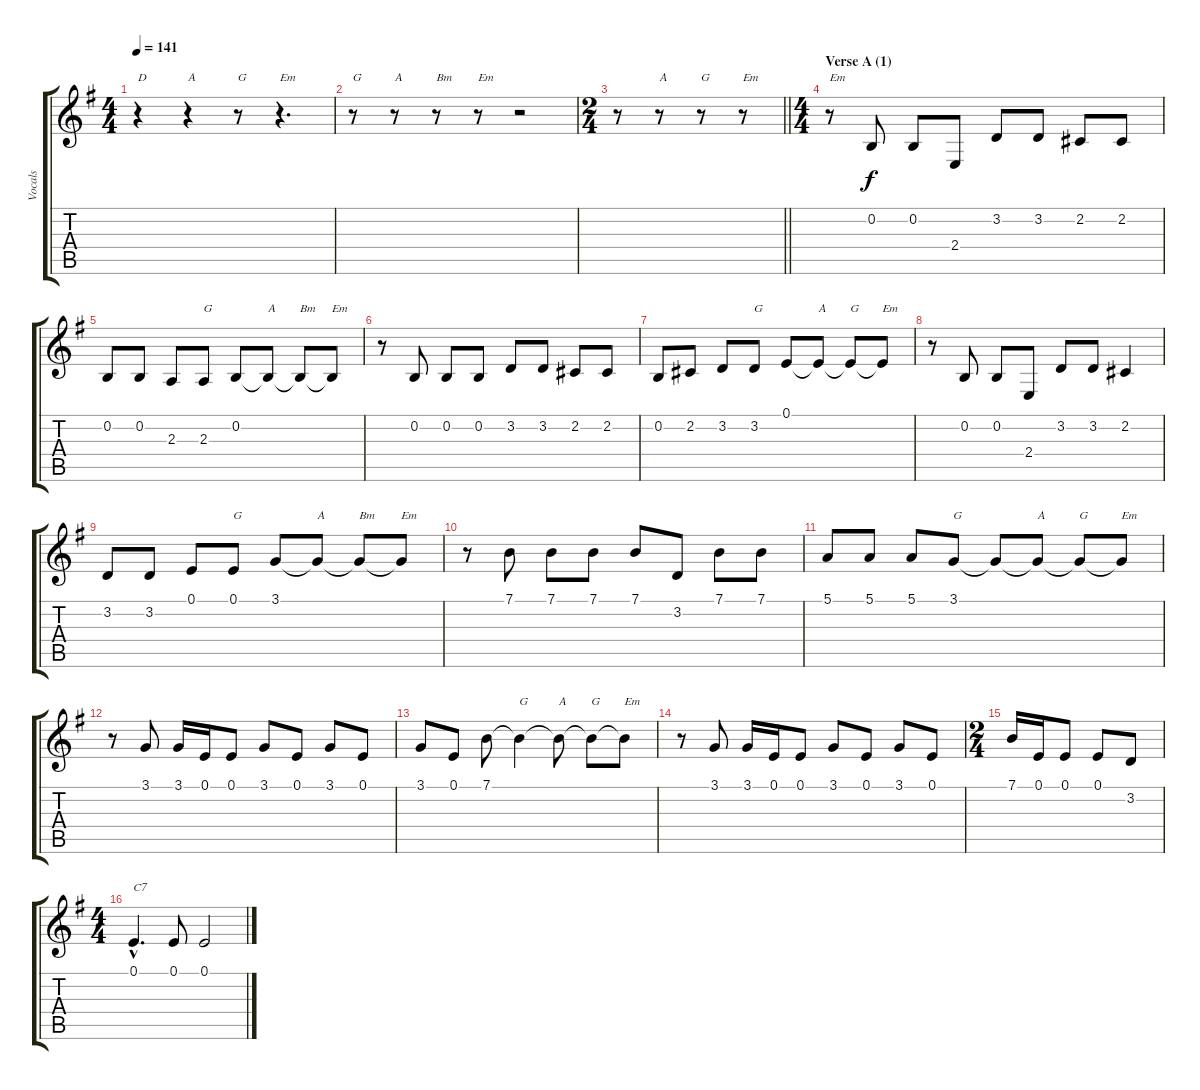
\track ("Vocals" "Vocals") {instrument sopranosax}
\staff {score tabs}
\tuning (E4 B3 G3 D3 A2 E2) {hide}
\ts (4 4)
\tempo 141
\clef g2
\ks g
r.4{txt "D" dy f} r.4{txt "A"} r.8{txt "G"} r.4{d txt "Em"} |
r.8{txt "G"} r.8{txt "A"} r.8{txt "Bm"} r.8{txt "Em"} r.2 |
\ts (2 4)
\barLineRight lightlight
r.8 r.8{txt "A"} r.8{txt "G"} r.8{txt "Em"} |
\ts (4 4)
\section ("" "Verse A (1)")
r.8{txt "Em"} 0.2.8 0.2.8 2.4.8 3.2.8 3.2.8 2.2.8 2.2.8 |
0.2.8 0.2.8 2.3.8 2.3.8{txt "G"} 0.2.8 0.2{t}.8{txt "A"} 0.2{t}.8{txt "Bm"} 0.2{t}.8{txt "Em"} |
r.8 0.2.8 0.2.8 0.2.8 3.2.8 3.2.8 2.2.8 2.2.8 |
0.2.8 2.2.8 3.2.8 3.2.8{txt "G"} 0.1.8 0.1{t}.8{txt "A"} 0.1{t}.8{txt "G"} 0.1{t}.8{txt "Em"} |
r.8 0.2.8 0.2.8 2.4.8 3.2.8 3.2.8 2.2.4 |
3.2.8 3.2.8 0.1.8 0.1.8{txt "G"} 3.1.8 3.1{t}.8{txt "A"} 3.1{t}.8{txt "Bm"} 3.1{t}.8{txt "Em"} |
r.8 7.1.8 7.1.8 7.1.8 7.1.8 3.2.8 7.1.8 7.1.8 |
5.1.8 5.1.8 5.1.8 3.1.8{txt "G"} 3.1{t}.8 3.1{t}.8{txt "A"} 3.1{t}.8{txt "G"} 3.1{t}.8{txt "Em"} |
r.8 3.1.8 3.1.16 0.1.16 0.1.8 3.1.8 0.1.8 3.1.8 0.1.8 |
3.1.8 0.1.8 7.1.8 7.1{t}.4{txt "G"} 7.1{t}.8{txt "A"} 7.1{t}.8{txt "G"} 7.1{t}.8{txt "Em"} |
r.8 3.1.8 3.1.16 0.1.16 0.1.8 3.1.8 0.1.8 3.1.8 0.1.8 |
\ts (2 4)
7.1.16 0.1.16 0.1.8 0.1.8 3.2.8 |
\ts (4 4)
0.1{hac}.4{d txt "C7"} 0.1.8 0.1.2
